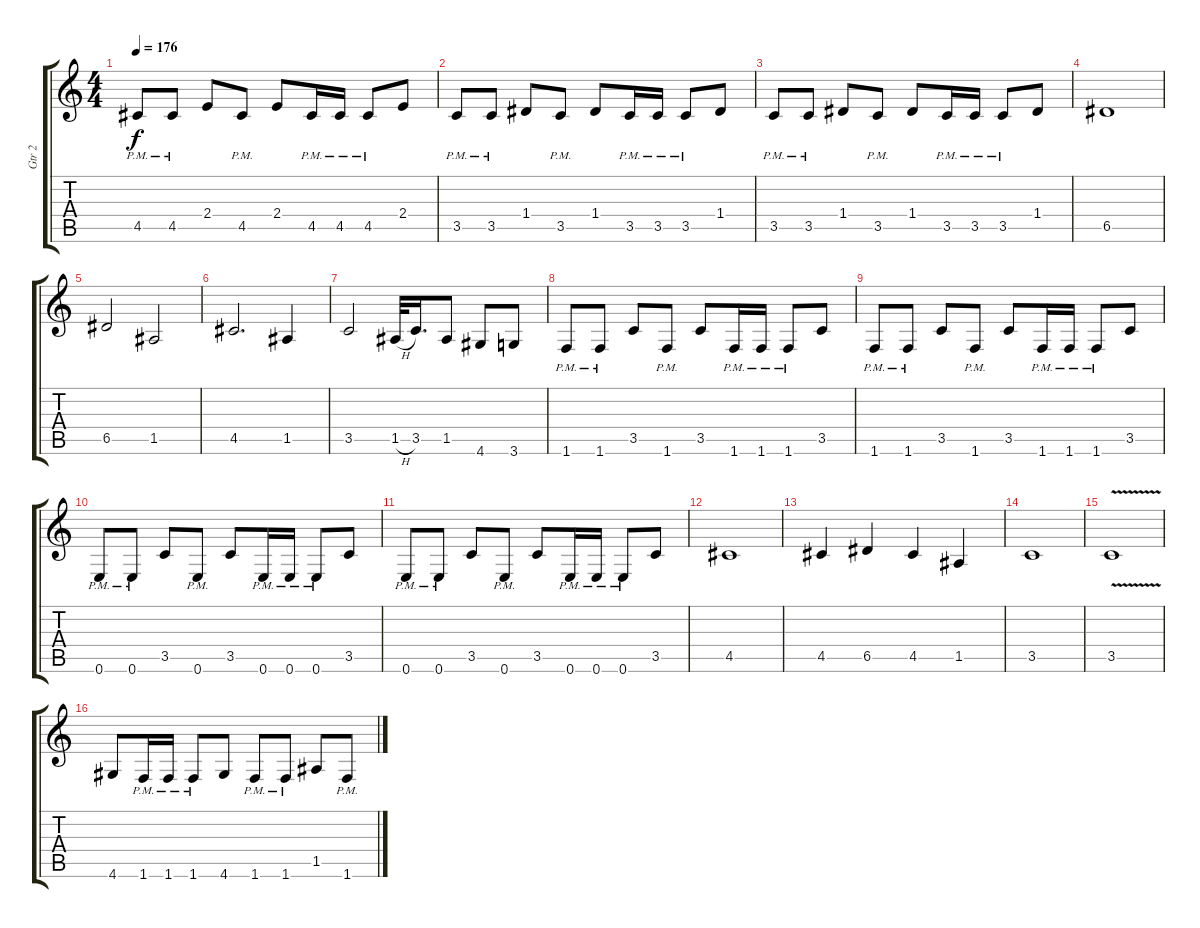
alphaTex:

\track ("Gtr 2" "Gtr 2") {instrument distortionguitar}
\staff {score tabs}
\tuning (E4 B3 G3 D3 A2 E2) {hide}
\ts (4 4)
\tempo 176
\clef g2
\ks c
4.5{pm}.8{dy f} 4.5{pm}.8 2.4.8 4.5{pm}.8 2.4.8 4.5{pm}.16 4.5{pm}.16 4.5{pm}.8 2.4.8 |
3.5{pm}.8 3.5{pm}.8 1.4.8 3.5{pm}.8 1.4.8 3.5{pm}.16 3.5{pm}.16 3.5{pm}.8 1.4.8 |
3.5{pm}.8 3.5{pm}.8 1.4.8 3.5{pm}.8 1.4.8 3.5{pm}.16 3.5{pm}.16 3.5{pm}.8 1.4.8 |
6.5.1 |
6.5.2 1.5.2 |
4.5.2{d} 1.5.4 |
3.5.2 1.5{h}.32 3.5.16{d} 1.5.8 4.6.8 3.6.8 |
1.6{pm}.8 1.6{pm}.8 3.5.8 1.6{pm}.8 3.5.8 1.6{pm}.16 1.6{pm}.16 1.6{pm}.8 3.5.8 |
1.6{pm}.8 1.6{pm}.8 3.5.8 1.6{pm}.8 3.5.8 1.6{pm}.16 1.6{pm}.16 1.6{pm}.8 3.5.8 |
0.6{pm}.8 0.6{pm}.8 3.5.8 0.6{pm}.8 3.5.8 0.6{pm}.16 0.6{pm}.16 0.6{pm}.8 3.5.8 |
0.6{pm}.8 0.6{pm}.8 3.5.8 0.6{pm}.8 3.5.8 0.6{pm}.16 0.6{pm}.16 0.6{pm}.8 3.5.8 |
4.5.1 |
4.5.4 6.5.4 4.5.4 1.5.4 |
3.5.1 |
3.5{v}.1 |
4.6.8 1.6{pm}.16 1.6{pm}.16 1.6{pm}.8 4.6.8 1.6{pm}.8 1.6{pm}.8 1.5.8 1.6{pm}.8
